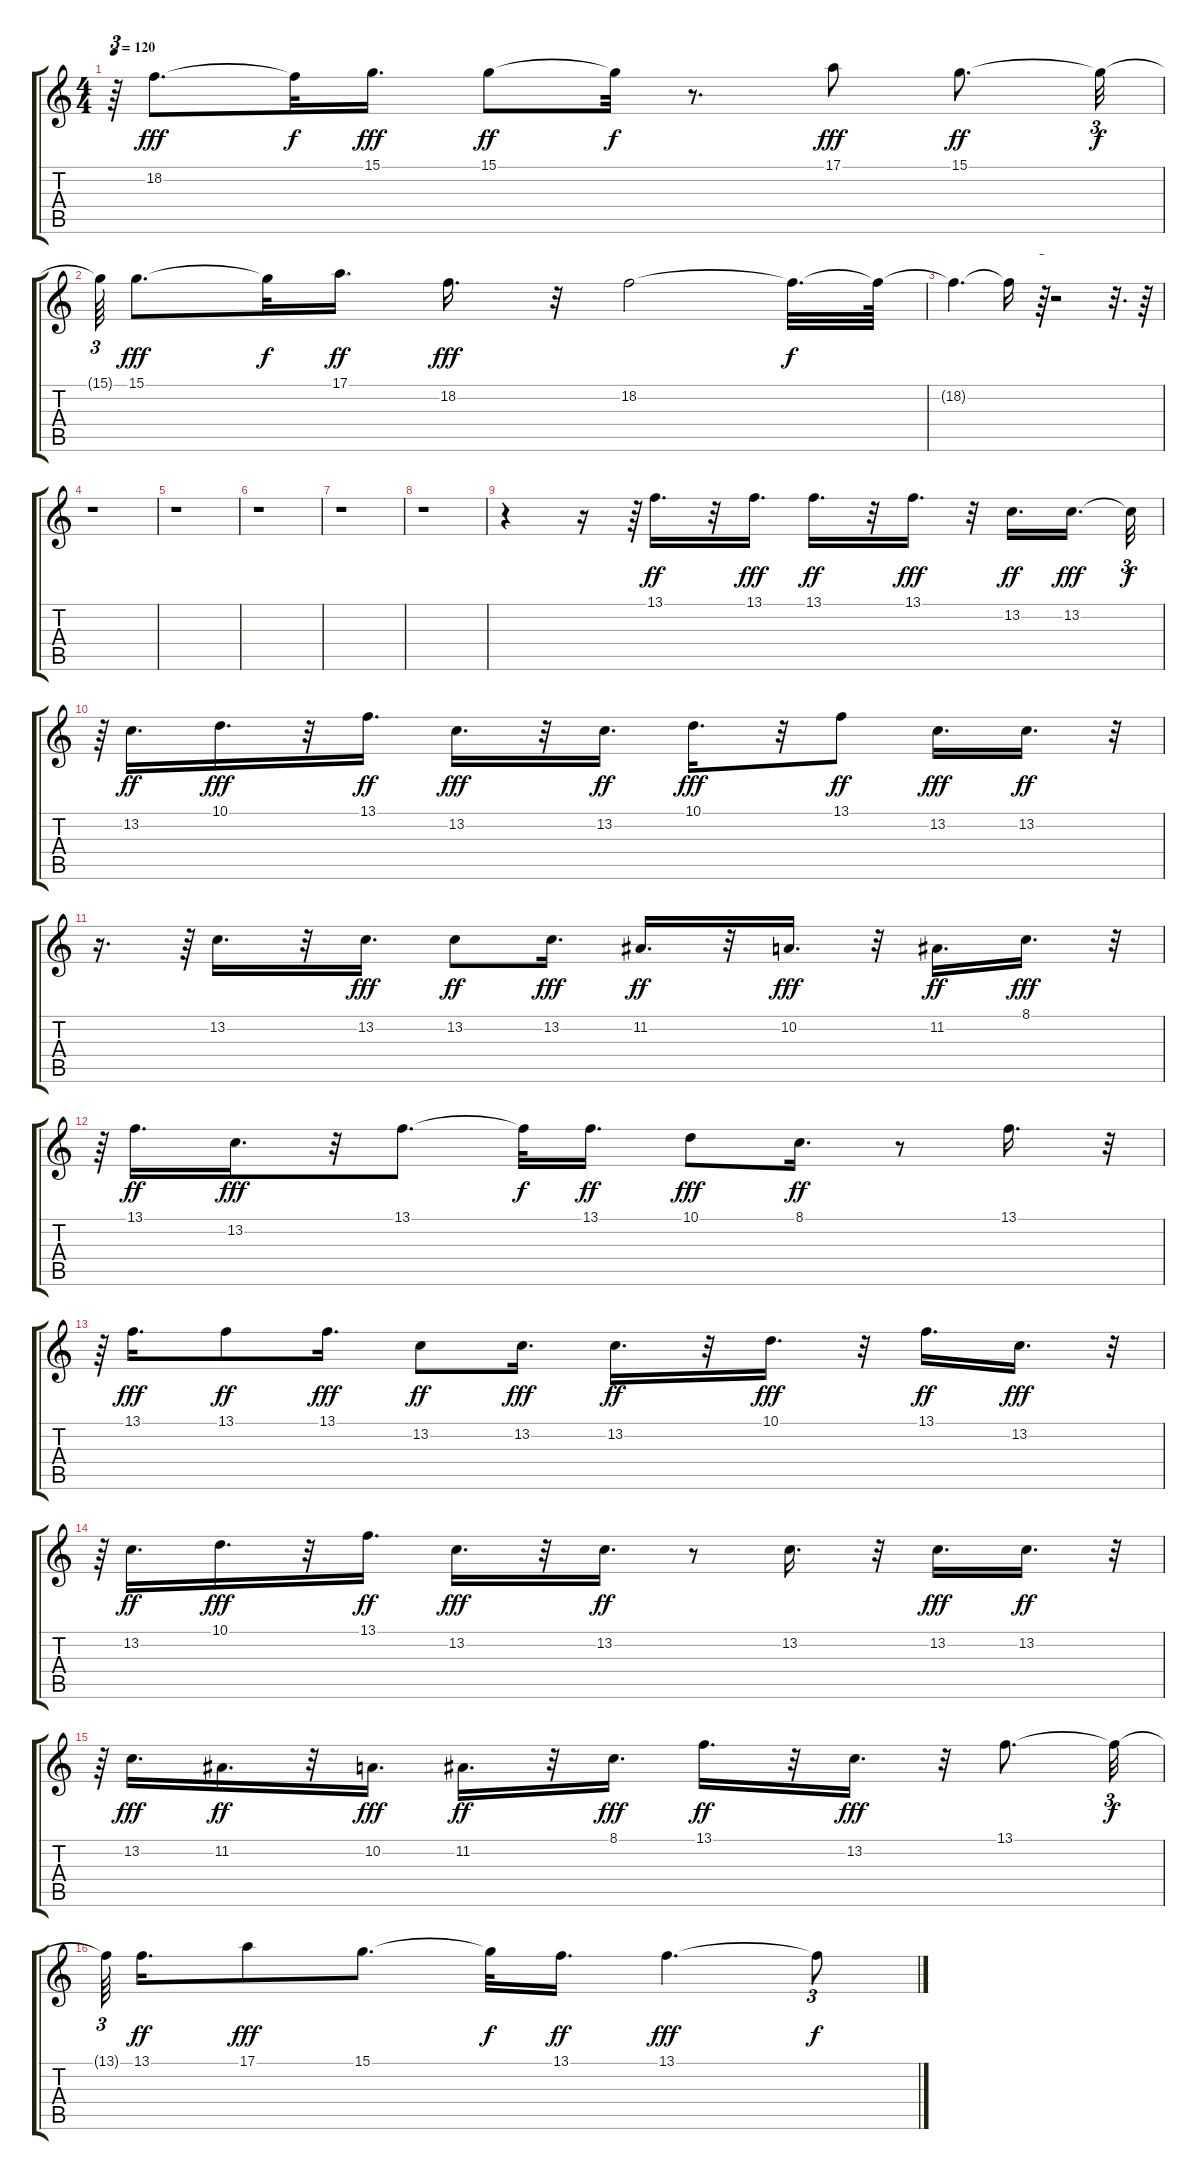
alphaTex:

\track "" {instrument lead2sawtooth}
\staff {score tabs}
\tuning (E4 B3 G3 D3 A2 E2) {hide}
\ts (4 4)
\tempo 120
\clef g2
\ks c
r.64{tu (3 2) dy ff} 18.2.8{d dy fff} 18.2{t}.32{dy f} 15.1.16{d dy fff} 15.1.8{dy ff} 15.1{t}.32{dy f} r.8{d} 17.1.8{dy fff} 15.1.8{d dy ff} 15.1{t}.32{tu (3 2) dy f} |
15.1{t}.64{tu (3 2)} 15.1.8{d dy fff} 15.1{t}.32{dy f} 17.1.16{d dy ff} 18.2.16{d dy fff} r.32 18.2.2 18.2{t}.32{d dy f} 18.2{t}.64 |
18.2{t}.4{d} 18.2{t}.16 r.64{tu (3 2)} r.2 r.32{d} r.64 |
r.1 |
r.1 |
r.1 |
r.1 |
r.1 |
r.4 r.16 r.64{tu (3 2)} 13.1.16{d dy ff} r.32 13.1.16{d dy fff} 13.1.16{d dy ff} r.32 13.1.16{d dy fff} r.32 13.2.16{d dy ff} 13.2.16{d dy fff} 13.2{t}.32{tu (3 2) dy f} |
r.64{tu (3 2)} 13.2.16{d dy ff} 10.1.16{d dy fff} r.32 13.1.16{d dy ff} 13.2.16{d dy fff} r.32 13.2.16{d dy ff} 10.1.16{d dy fff} r.32 13.1.8{dy ff} 13.2.16{d dy fff} 13.2.16{d dy ff} r.32{tu (3 2)} |
r.16{d} r.64{tu (3 2)} 13.2.16{d} r.32 13.2.16{d dy fff} 13.2.8{dy ff} 13.2.16{d dy fff} 11.2.16{d dy ff} r.32 10.2.16{d dy fff} r.32 11.2.16{d dy ff} 8.1.16{d dy fff} r.32{tu (3 2)} |
r.64{tu (3 2)} 13.1.16{d dy ff} 13.2.16{d dy fff} r.32 13.1.8{d} 13.1{t}.32{dy f} 13.1.16{d dy ff} 10.1.8{dy fff} 8.1.16{d dy ff} r.8 13.1.16{d} r.32{tu (3 2)} |
r.64{tu (3 2)} 13.1.16{d dy fff} 13.1.8{dy ff} 13.1.16{d dy fff} 13.2.8{dy ff} 13.2.16{d dy fff} 13.2.16{d dy ff} r.32 10.1.16{d dy fff} r.32 13.1.16{d dy ff} 13.2.16{d dy fff} r.32{tu (3 2)} |
r.64{tu (3 2)} 13.2.16{d dy ff} 10.1.16{d dy fff} r.32 13.1.16{d dy ff} 13.2.16{d dy fff} r.32 13.2.16{d dy ff} r.8 13.2.16{d} r.32 13.2.16{d dy fff} 13.2.16{d dy ff} r.32{tu (3 2)} |
r.64{tu (3 2)} 13.2.16{d dy fff} 11.2.16{d dy ff} r.32 10.2.16{d dy fff} 11.2.16{d dy ff} r.32 8.1.16{d dy fff} 13.1.16{d dy ff} r.32 13.2.16{d dy fff} r.32 13.1.8{d} 13.1{t}.32{tu (3 2) dy f} |
13.1{t}.64{tu (3 2)} 13.1.16{d dy ff} 17.1.8{dy fff} 15.1.8{d} 15.1{t}.32{dy f} 13.1.16{d dy ff} 13.1.4{d dy fff} 13.1{t}.8{tu (3 2) dy f}
